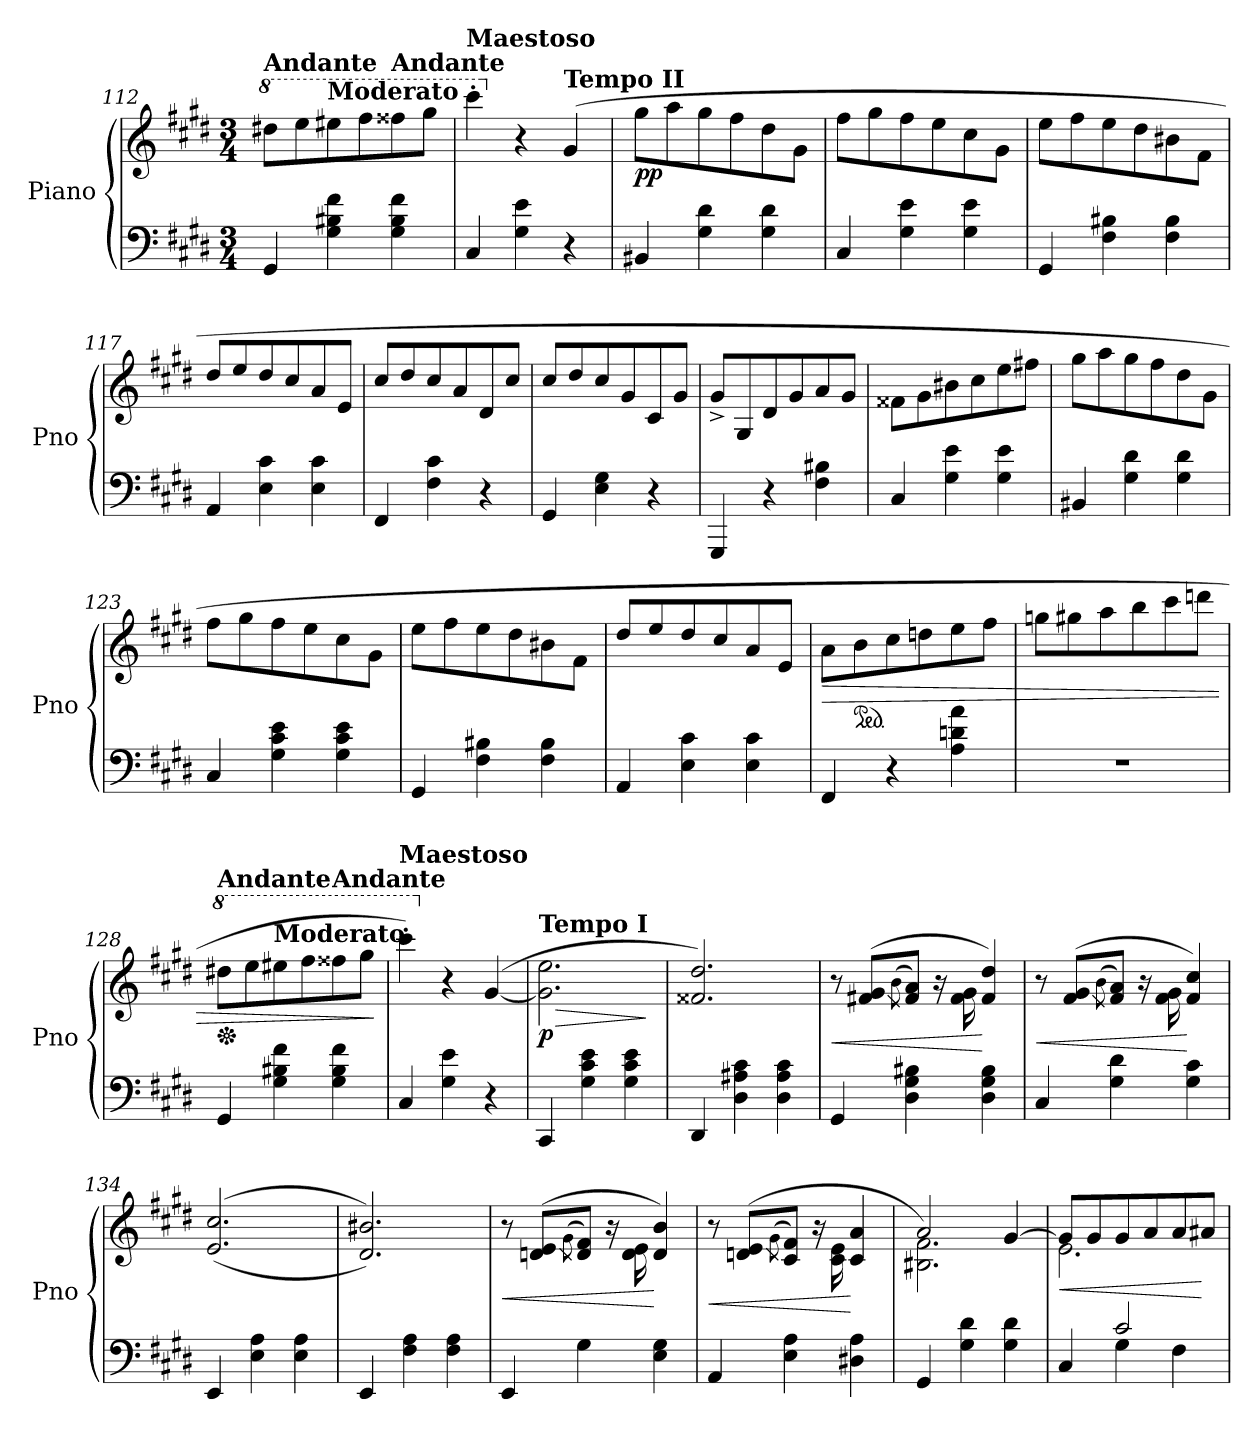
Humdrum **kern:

**kern	**kern	**dynam
*part1	*part1	*part1
*staff2	*staff1	*staff1/2
*I"Piano	*	*
*I'Pno	*	*
*clefF4	*clefG2	*
*k[f#c#g#d#]	*k[f#c#g#d#]	*
*M3/4	*M3/4	*
*	*8va	*
=112	=112	=112
!	!LO:TX:a:B:t=Andante	!
4GG#/	8ddd#X\L	.
.	8eee\	.
!	!LO:TX:a:B:t=Moderato	!
4G#\ 4B#X\ 4f#\	8eee#X\	.
.	8fff#\	.
!	!LO:TX:a:B:t=Andante	!
4G#\ 4B#\ 4f#\	8fff##X\	.
.	8ggg#\J	.
!!LO:LB:g=z
=113	=113	=113
!	!LO:TX:a:B:t=Maestoso	!
4C#/	4cccc#'\	.
*	*X8va	*
4G#\ 4e\	4r	.
!	!LO:TX:a:B:t=Tempo II	!
4r	(>4g#/	.
=114	=114	=114
!	!	!LO:DY:b
4BB#X/	8gg#\L	pp
.	8aa\	.
4G#\ 4d#\	8gg#\	.
.	8ff#\	.
4G#\ 4d#\	8dd#\	.
.	8g#\J	.
=115	=115	=115
4C#/	8ff#\L	.
.	8gg#\	.
4G#\ 4e\	8ff#\	.
.	8ee\	.
4G#\ 4e\	8cc#\	.
.	8g#\J	.
=116	=116	=116
4GG#/	8ee\L	.
.	8ff#\	.
4F#\ 4B#X\	8ee\	.
.	8dd#\	.
4F#\ 4B#\	8b#X\	.
.	8f#\J	.
=117	=117	=117
4AA/	8dd#/L	.
.	8ee/	.
4E\ 4c#\	8dd#/	.
.	8cc#/	.
4E\ 4c#\	8a/	.
.	8e/J	.
=118	=118	=118
4FF#/	8cc#/L	.
.	8dd#/	.
4F#\ 4c#\	8cc#/	.
.	8a/	.
4r	8d#/	.
.	8cc#/J	.
=119	=119	=119
4GG#/	8cc#/L	.
.	8dd#/	.
4E\ 4G#\	8cc#/	.
.	8g#/	.
4r	8c#/	.
.	8g#/J	.
!!LO:LB:g=z
=120	=120	=120
4GGG#/	8g#^/L	.
.	8G#/	.
4r	8d#/	.
.	8g#/	.
4F#\ 4B#X\	8a/	.
.	8g#/J	.
=121	=121	=121
4C#/	8f##X\L	.
.	8g#\	.
4G#\ 4e\	8b#X\	.
.	8cc#\	.
4G#\ 4e\	8ee\	.
.	8ff#X\J	.
=122	=122	=122
4BB#X/	8gg#\L	.
.	8aa\	.
4G#\ 4d#\	8gg#\	.
.	8ff#\	.
4G#\ 4d#\	8dd#\	.
.	8g#\J	.
=123	=123	=123
4C#/	8ff#\L	.
.	8gg#\	.
4G#\ 4c#\ 4e\	8ff#\	.
.	8ee\	.
4G#\ 4c#\ 4e\	8cc#\	.
.	8g#\J	.
=124	=124	=124
4GG#/	8ee\L	.
.	8ff#\	.
4F#\ 4B#X\	8ee\	.
.	8dd#\	.
4F#\ 4B#\	8b#X\	.
.	8f#\J	.
=125	=125	=125
4AA/	8dd#/L	.
.	8ee/	.
4E\ 4c#\	8dd#/	.
.	8cc#/	.
4E\ 4c#\	8a/	.
.	8e/J	.
!!LO:PB:g=z
=126	=126	=126
!	!	!LO:HP:b
4FF#/	8a\L	>
*	*ped	*
.	8b\	.
4r	8cc#\	.
.	8ddn\	.
4A\ 4dn\ 4a\	8ee\	.
.	8ff#\J	.
=127	=127	=127
2.r	8ggn\L	.
.	8gg#X\	.
.	8aa\	.
.	8bb\	.
.	8ccc#\	.
.	8dddn\J	.
=128	=128	=128
*	*Xped	*
*	*8va	*
!	!LO:TX:a:B:t=Andante	!
4GG#/	8ddd#X\L	.
.	8eee\	.
!	!LO:TX:a:B:t=Moderato	!
4G#\ 4B#X\ 4f#\	8eee#X\	.
.	8fff#\	.
!	!LO:TX:a:B:t=Andante	!
4G#\ 4B#\ 4f#\	8fff##X\	.
.	8ggg#\J	.
.	.	]
=129	=129	=129
!	!LO:TX:a:B:t=Maestoso	!
4C#/	4cccc#'\)	.
*	*X8va	*
4G#\ 4e\	4r	.
4r	([4g#/	.
=130	=130	=130
!	!LO:TX:a:B:t=Tempo I	!
!	!	!LO:HP:b
!	!	!LO:DY:n=1:b
4CC#/	2.g#\] 2.ee\	> p
4G#\ 4c#\ 4e\	.	.
4G#\ 4c#\ 4e\	.	.
.	.	]
=131	=131	=131
4DD#/	2.f##X/ 2.dd#/)	.
4D#\ 4A#X\ 4c#\	.	.
4D#\ 4A#\ 4c#\	.	.
!!LO:LB:g=z
=132	=132	=132
!	!	!LO:HP:b
*	*^	*
4GG#/	8ryy	8r	<
.	8ryy	(8f#X/ 8g#/L	.
.	.	(8qb\	.
4D#\ 4G#\ 4B#X\	8ryy	8f#/ 8a/J)	.
.	16r	16ryy	.
.	16ryy	16f#\ 16g#\	.
4D#\ 4G#\ 4B#\	4ryy	4f#/ 4dd#/)	[
=133	=133	=133	=133
!	!	!	!LO:HP:b
4C#/	8ryy	8r	<
.	8ryy	(8f#/ 8g#/L	.
.	.	(8qb\	.
4G#\ 4d#\	8ryy	8f#/ 8a/J)	.
.	16r	16ryy	.
.	16ryy	16f#\ 16g#\	.
4G#\ 4c#\	4ryy	4f#/ 4cc#/)	[
*	*v	*v	*
=134	=134	=134
4EE/	((>2.e/ 2.cc#/	.
4E\ 4A\	.	.
4E\ 4A\	.	.
=135	=135	=135
4EE/	2.d#/ 2.b#X/))	.
4F#\ 4A\	.	.
4F#\ 4A\	.	.
=136	=136	=136
!	!	!LO:HP:b
*	*^	*
4EE/	8ryy	8r	<
.	8ryy	(8dn/ 8e/L	.
.	.	(8qg#\	.
4G#\	8ryy	8d/ 8f#/J)	.
.	16r	16ryy	.
.	16ryy	16d\ 16e\	.
4E\ 4G#\	4ryy	4d/ 4b/)	[
=137	=137	=137	=137
!	!	!	!LO:HP:b
4AA/	8ryy	8r	<
.	8ryy	(8dn/ 8e/L	.
.	.	(8qg#\	.
4E\ 4A\	8ryy	8c#/ 8f#/J)	.
.	16r	16ryy	.
.	16ryy	16c#\ 16e\	.
4D#X\ 4A\	4ryy	4c#/ 4a/	[
!!LO:LB:g=z	!!
=138	=138	=138	=138
4GG#/	2a/	2.B#X\ 2.f#\)	.
4G#\ 4d#\	.	.	.
4G#\ 4d#\	[4g#/	.	.
=139	=139	=139	=139
*^	*	*	*
!	!	!	!	!LO:HP:b
4C#/	4ryy	8g#/L]	2.e\	<
.	.	8g#/	.	.
2c#/	4G#\	8g#/	.	.
.	.	8a/	.	.
.	4F#\	8a/	.	.
.	.	8a#X/J	.	[
*v	*v	*	*	*
*	*v	*v	*
=	=	=
*-	*-	*-
